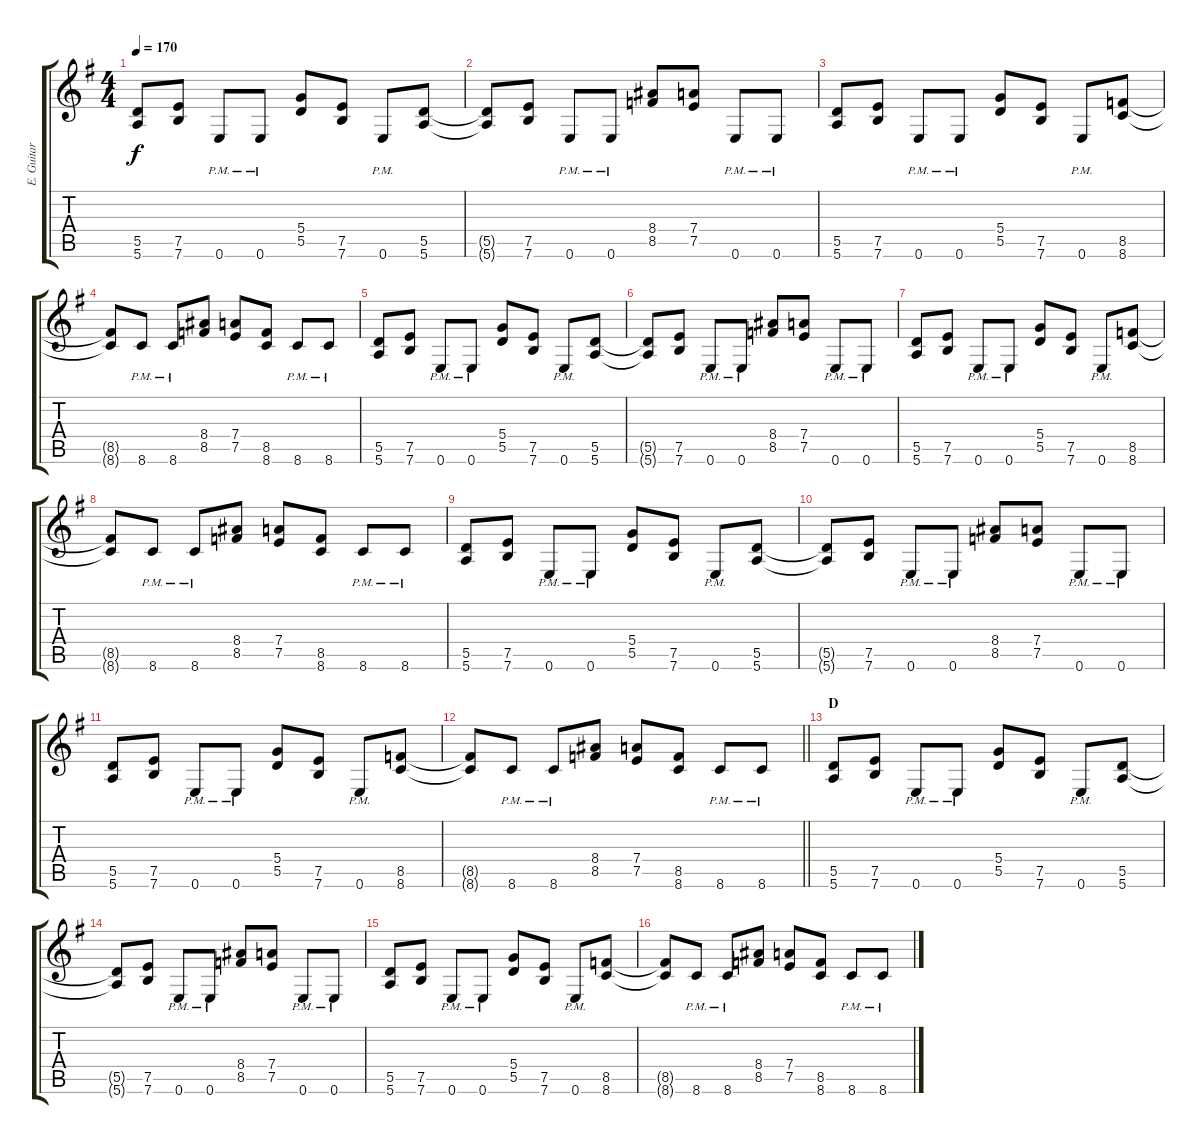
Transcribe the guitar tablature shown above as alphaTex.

\track ("E. Guitar I" "E. Guitar ") {instrument overdrivenguitar}
\staff {score tabs}
\tuning (E4 B3 G3 D3 A2 E2) {hide}
\ts (4 4)
\tempo 170
\clef g2
\ks g
(5.5 5.6).8{dy f} (7.5 7.6).8 0.6{pm}.8 0.6{pm}.8 (5.4 5.5).8 (7.5 7.6).8 0.6{pm}.8 (5.5 5.6).8 |
(5.5{t} 5.6{t}).8 (7.5 7.6).8 0.6{pm}.8 0.6{pm}.8 (8.4 8.5).8 (7.4 7.5).8 0.6{pm}.8 0.6{pm}.8 |
(5.5 5.6).8 (7.5 7.6).8 0.6{pm}.8 0.6{pm}.8 (5.4 5.5).8 (7.5 7.6).8 0.6{pm}.8 (8.5 8.6).8 |
(8.5{t} 8.6{t}).8 8.6{pm}.8 8.6{pm}.8 (8.4 8.5).8 (7.4 7.5).8 (8.5 8.6).8 8.6{pm}.8 8.6{pm}.8 |
(5.5 5.6).8 (7.5 7.6).8 0.6{pm}.8 0.6{pm}.8 (5.4 5.5).8 (7.5 7.6).8 0.6{pm}.8 (5.5 5.6).8 |
(5.5{t} 5.6{t}).8 (7.5 7.6).8 0.6{pm}.8 0.6{pm}.8 (8.4 8.5).8 (7.4 7.5).8 0.6{pm}.8 0.6{pm}.8 |
(5.5 5.6).8 (7.5 7.6).8 0.6{pm}.8 0.6{pm}.8 (5.4 5.5).8 (7.5 7.6).8 0.6{pm}.8 (8.5 8.6).8 |
(8.5{t} 8.6{t}).8 8.6{pm}.8 8.6{pm}.8 (8.4 8.5).8 (7.4 7.5).8 (8.5 8.6).8 8.6{pm}.8 8.6{pm}.8 |
(5.5 5.6).8 (7.5 7.6).8 0.6{pm}.8 0.6{pm}.8 (5.4 5.5).8 (7.5 7.6).8 0.6{pm}.8 (5.5 5.6).8 |
(5.5{t} 5.6{t}).8 (7.5 7.6).8 0.6{pm}.8 0.6{pm}.8 (8.4 8.5).8 (7.4 7.5).8 0.6{pm}.8 0.6{pm}.8 |
(5.5 5.6).8 (7.5 7.6).8 0.6{pm}.8 0.6{pm}.8 (5.4 5.5).8 (7.5 7.6).8 0.6{pm}.8 (8.5 8.6).8 |
\barLineRight lightlight
(8.5{t} 8.6{t}).8 8.6{pm}.8 8.6{pm}.8 (8.4 8.5).8 (7.4 7.5).8 (8.5 8.6).8 8.6{pm}.8 8.6{pm}.8 |
\section ("" "D")
(5.5 5.6).8 (7.5 7.6).8 0.6{pm}.8 0.6{pm}.8 (5.4 5.5).8 (7.5 7.6).8 0.6{pm}.8 (5.5 5.6).8 |
(5.5{t} 5.6{t}).8 (7.5 7.6).8 0.6{pm}.8 0.6{pm}.8 (8.4 8.5).8 (7.4 7.5).8 0.6{pm}.8 0.6{pm}.8 |
(5.5 5.6).8 (7.5 7.6).8 0.6{pm}.8 0.6{pm}.8 (5.4 5.5).8 (7.5 7.6).8 0.6{pm}.8 (8.5 8.6).8 |
(8.5{t} 8.6{t}).8 8.6{pm}.8 8.6{pm}.8 (8.4 8.5).8 (7.4 7.5).8 (8.5 8.6).8 8.6{pm}.8 8.6{pm}.8
